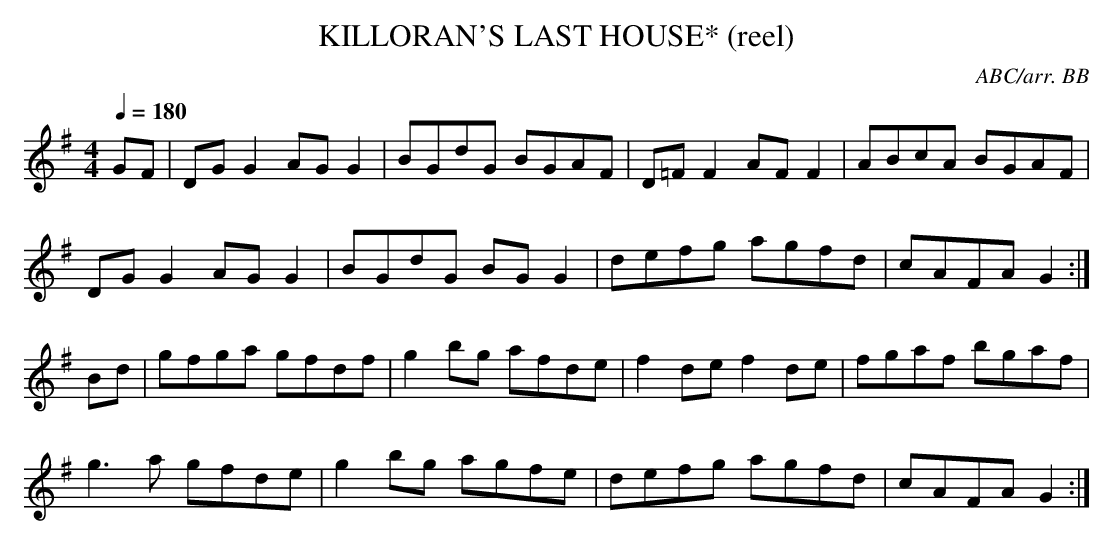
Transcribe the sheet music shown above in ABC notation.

X:1
T:KILLORAN'S LAST HOUSE* (reel)
C:ABC/arr. BB
Q:1/4=180
L:1/8
M:4/4
K:G
GF|DGG2 AGG2|BGdG BGAF|D=FF2 AFF2|ABcA BGAF|
DGG2 AGG2|BGdG BGG2|defg agfd|cAFA G2 :|
Bd|gfga gfdf|g2bg afde|f2de f2de|fgaf bgaf|
g3a gfde|g2bg agfe|defg agfd|cAFA G2 :|
